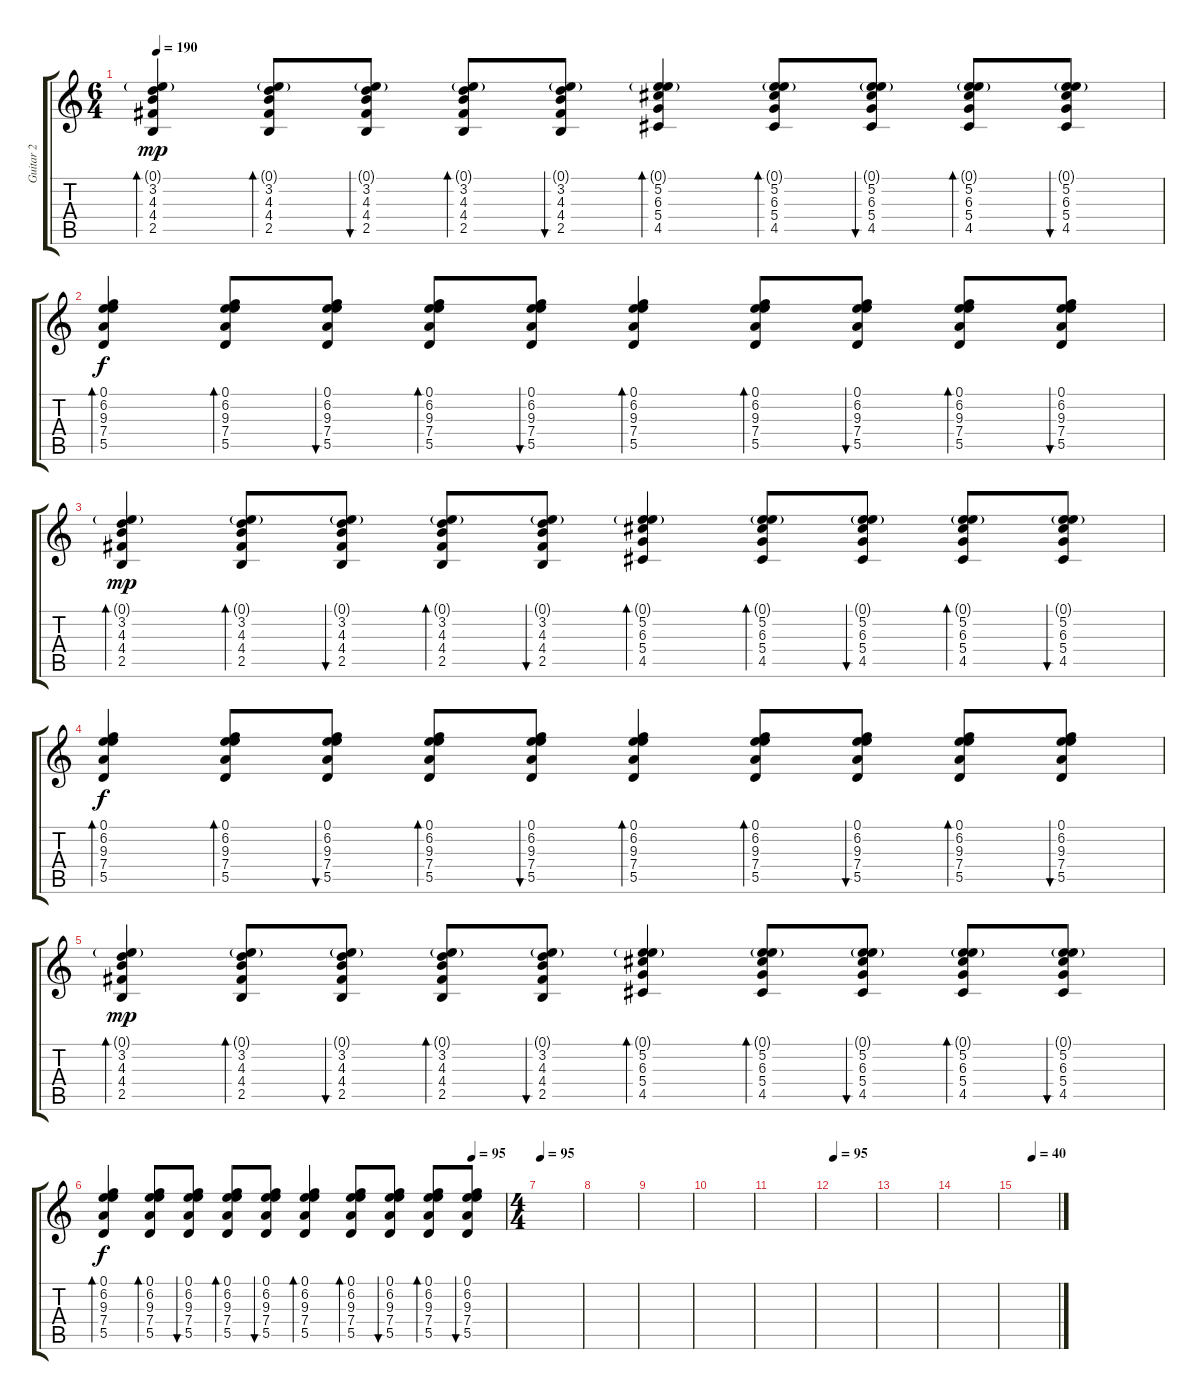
\track ("Guitar 2" "Guitar 2") {instrument distortionguitar}
\staff {score tabs}
\tuning (E4 B3 G3 D3 A2 E2) {hide}
\ts (6 4)
\tempo 190
\clef g2
\ks c
(0.1{g} 3.2 4.3 4.4 2.5).4{bd 240 dy mp balance 0} (0.1{g} 3.2 4.3 4.4 2.5).8{bd 120} (0.1{g} 3.2 4.3 4.4 2.5).8{bu 120} (0.1{g} 3.2 4.3 4.4 2.5).8{bd 120} (0.1{g} 3.2 4.3 4.4 2.5).8{bu 120} (0.1{g} 5.2 6.3 5.4 4.5).4{bd 120} (0.1{g} 5.2 6.3 5.4 4.5).8{bd 120} (0.1{g} 5.2 6.3 5.4 4.5).8{bu 120} (0.1{g} 5.2 6.3 5.4 4.5).8{bd 120} (0.1{g} 5.2 6.3 5.4 4.5).8{bu 120} |
(0.1 6.2 9.3 7.4 5.5).4{bd 120 dy f} (0.1 6.2 9.3 7.4 5.5).8{bd 120} (0.1 6.2 9.3 7.4 5.5).8{bu 120} (0.1 6.2 9.3 7.4 5.5).8{bd 120} (0.1 6.2 9.3 7.4 5.5).8{bu 120} (0.1 6.2 9.3 7.4 5.5).4{bd 120} (0.1 6.2 9.3 7.4 5.5).8{bd 120} (0.1 6.2 9.3 7.4 5.5).8{bu 120} (0.1 6.2 9.3 7.4 5.5).8{bd 120} (0.1 6.2 9.3 7.4 5.5).8{bu 120} |
(0.1{g} 3.2 4.3 4.4 2.5).4{bd 240 dy mp balance 0} (0.1{g} 3.2 4.3 4.4 2.5).8{bd 120} (0.1{g} 3.2 4.3 4.4 2.5).8{bu 120} (0.1{g} 3.2 4.3 4.4 2.5).8{bd 120} (0.1{g} 3.2 4.3 4.4 2.5).8{bu 120} (0.1{g} 5.2 6.3 5.4 4.5).4{bd 120} (0.1{g} 5.2 6.3 5.4 4.5).8{bd 120} (0.1{g} 5.2 6.3 5.4 4.5).8{bu 120} (0.1{g} 5.2 6.3 5.4 4.5).8{bd 120} (0.1{g} 5.2 6.3 5.4 4.5).8{bu 120} |
(0.1 6.2 9.3 7.4 5.5).4{bd 120 dy f} (0.1 6.2 9.3 7.4 5.5).8{bd 120} (0.1 6.2 9.3 7.4 5.5).8{bu 120} (0.1 6.2 9.3 7.4 5.5).8{bd 120} (0.1 6.2 9.3 7.4 5.5).8{bu 120} (0.1 6.2 9.3 7.4 5.5).4{bd 120} (0.1 6.2 9.3 7.4 5.5).8{bd 120} (0.1 6.2 9.3 7.4 5.5).8{bu 120} (0.1 6.2 9.3 7.4 5.5).8{bd 120} (0.1 6.2 9.3 7.4 5.5).8{bu 120} |
(0.1{g} 3.2 4.3 4.4 2.5).4{bd 240 dy mp} (0.1{g} 3.2 4.3 4.4 2.5).8{bd 120} (0.1{g} 3.2 4.3 4.4 2.5).8{bu 120} (0.1{g} 3.2 4.3 4.4 2.5).8{bd 120} (0.1{g} 3.2 4.3 4.4 2.5).8{bu 120} (0.1{g} 5.2 6.3 5.4 4.5).4{bd 120} (0.1{g} 5.2 6.3 5.4 4.5).8{bd 120} (0.1{g} 5.2 6.3 5.4 4.5).8{bu 120} (0.1{g} 5.2 6.3 5.4 4.5).8{bd 120} (0.1{g} 5.2 6.3 5.4 4.5).8{bu 120} |
\tempo (95 0.9166666666666666)
(0.1 6.2 9.3 7.4 5.5).4{bd 120 dy f} (0.1 6.2 9.3 7.4 5.5).8{bd 120} (0.1 6.2 9.3 7.4 5.5).8{bu 120} (0.1 6.2 9.3 7.4 5.5).8{bd 120} (0.1 6.2 9.3 7.4 5.5).8{bu 120} (0.1 6.2 9.3 7.4 5.5).4{bd 120} (0.1 6.2 9.3 7.4 5.5).8{bd 120} (0.1 6.2 9.3 7.4 5.5).8{bu 120} (0.1 6.2 9.3 7.4 5.5).8{bd 120} (0.1 6.2 9.3 7.4 5.5).8{bu 120} |
\ts (4 4)
\tempo 95
|
|
|
|
|
\tempo 95
|
|
|
\tempo (40 0.375)
